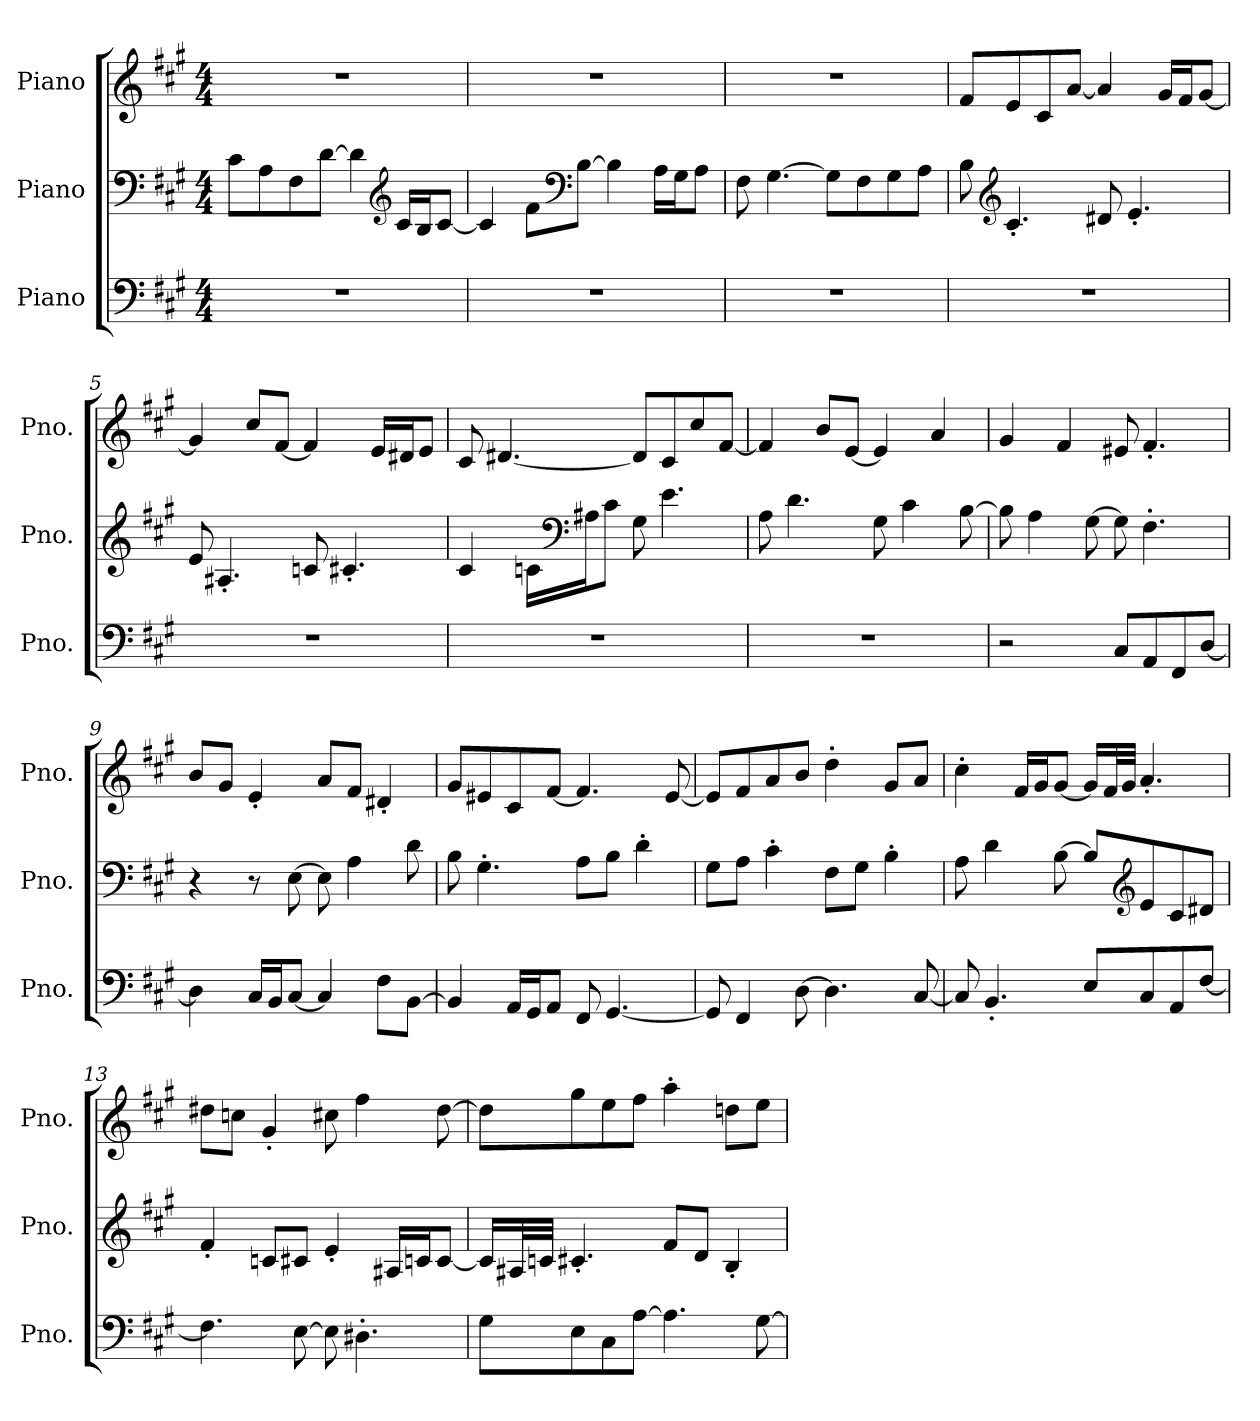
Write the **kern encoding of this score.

**kern	**kern	**kern
*part3	*part2	*part1
*staff3	*staff2	*staff1
*I"Piano	*I"Piano	*I"Piano
*I'Pno.	*I'Pno.	*I'Pno.
*clefF4	*clefF4	*clefG2
*k[f#c#g#]	*k[f#c#g#]	*k[f#c#g#]
*M4/4	*M4/4	*M4/4
*MM68	*MM68	*MM68
=1	=1	=1
1r	8c#\L	1r
.	8A\	.
.	8F#\	.
.	[8d\J	.
.	4d\]	.
*	*clefG2	*
.	16c#/LL	.
.	16B/J	.
.	[8c#/J	.
=2	=2	=2
1r	4c#/]	1r
.	8f#\L	.
*	*clefF4	*
.	[8B\J	.
.	4B\]	.
.	16A\LL	.
.	16G#\J	.
.	8A\J	.
=3	=3	=3
1r	8F#\	1r
.	[4.G#\	.
.	8G#\L]	.
.	8F#\	.
.	8G#\	.
.	8A\J	.
=4	=4	=4
1r	8B\	8f#/L
*	*clefG2	*
.	4.c#'/	8e/
.	.	8c#/
.	.	[8a/J
.	8d#X/	4a/]
.	4.e'/	.
.	.	16g#/LL
.	.	16f#/J
.	.	[8g#/J
!!LO:LB:g=z
=5	=5	=5
1r	8e/	4g#/]
.	4.A#X'/	.
.	.	8cc#/L
.	.	[8f#/J
.	8cn/	4f#/]
.	4.c#X'/	.
.	.	16e/LL
.	.	16d#X/J
.	.	8e/J
=6	=6	=6
1r	4c#/	8c#/
.	.	[4.d#X/
.	16cn\LL	.
*	*clefF4	*
.	16A#X\J	.
.	8c\J	.
.	8G#\	8d#/L]
.	4.e\	8c#/
.	.	8cc#/
.	.	[8f#/J
=7	=7	=7
1r	8A\	4f#/]
.	4.d\	.
.	.	8b/L
.	.	[8e/J
.	8G#\	4e/]
.	4c#\	.
.	.	4a/
.	[8B\	.
=8	=8	=8
2r	8B\]	4g#/
.	4A\	.
.	.	4f#/
.	[8G#\	.
8C#/L	8G#\]	8e#X/
8AA/	4.F#'\	4.f#'/
8FF#/	.	.
[8D/J	.	.
!!LO:LB:g=z
=9	=9	=9
4D\]	4r	8b/L
.	.	8g#/J
16C#/LL	8r	4e'/
16BB/J	.	.
[8C#/J	[8E\	.
4C#/]	8E\]	8a/L
.	4A\	8f#/J
8F#\L	.	4d#X'/
[8BB\J	8d\	.
=10	=10	=10
4BB/]	8B\	8g#/L
.	4.G#'\	8e#X/
16AA/LL	.	8c#/
16GG#/J	.	.
8AA/J	.	[8f#/J
8FF#/	8A\L	4.f#/]
[4.GG#/	8B\J	.
.	4d'\	.
.	.	[8e#/
=11	=11	=11
8GG#/]	8G#\L	8e#/L]
4FF#/	8A\J	8f#/
.	4c#'\	8a/
[8D\	.	8b/J
4.D\]	8F#\L	4dd'\
.	8G#\J	.
.	4B'\	8g#/L
[8C#/	.	8a/J
=12	=12	=12
8C#/]	8A\	4cc#'\
4.BB'/	4d\	.
.	.	16f#/LL
.	.	16g#/J
.	[8B\	[8g#/J
8E/L	8B/L]	16g#/LL]
.	.	32f#/L
.	.	32g#/JJJ
*	*clefG2	*
8C#/	8e/	4.a'/
8AA/	8c#/	.
[8F#/J	8d#X/J	.
!!LO:LB:g=z
=13	=13	=13
4.F#\]	4f#'/	8dd#X\L
.	.	8ccn\J
.	8cn/L	4g#'/
[8E\	8c#X/J	.
8E\]	4e'/	8cc#X\
4.D#X'\	.	4ff#\
.	16A#X/LL	.
.	16cn/J	.
.	[8c/J	[8dd#\
=14	=14	=14
8G#\L	16c/LL]	8dd#\L]
.	32A#X/L	.
.	32cn/JJJ	.
8E\	4.c#X'/	8gg#\
8C#\	.	8ee\
[8A\J	.	8ff#\J
4.A\]	8f#/L	4aa'\
.	8d/J	.
.	4B'/	8ddn\L
[8G#\	.	8ee\J
=	=	=
*-	*-	*-
